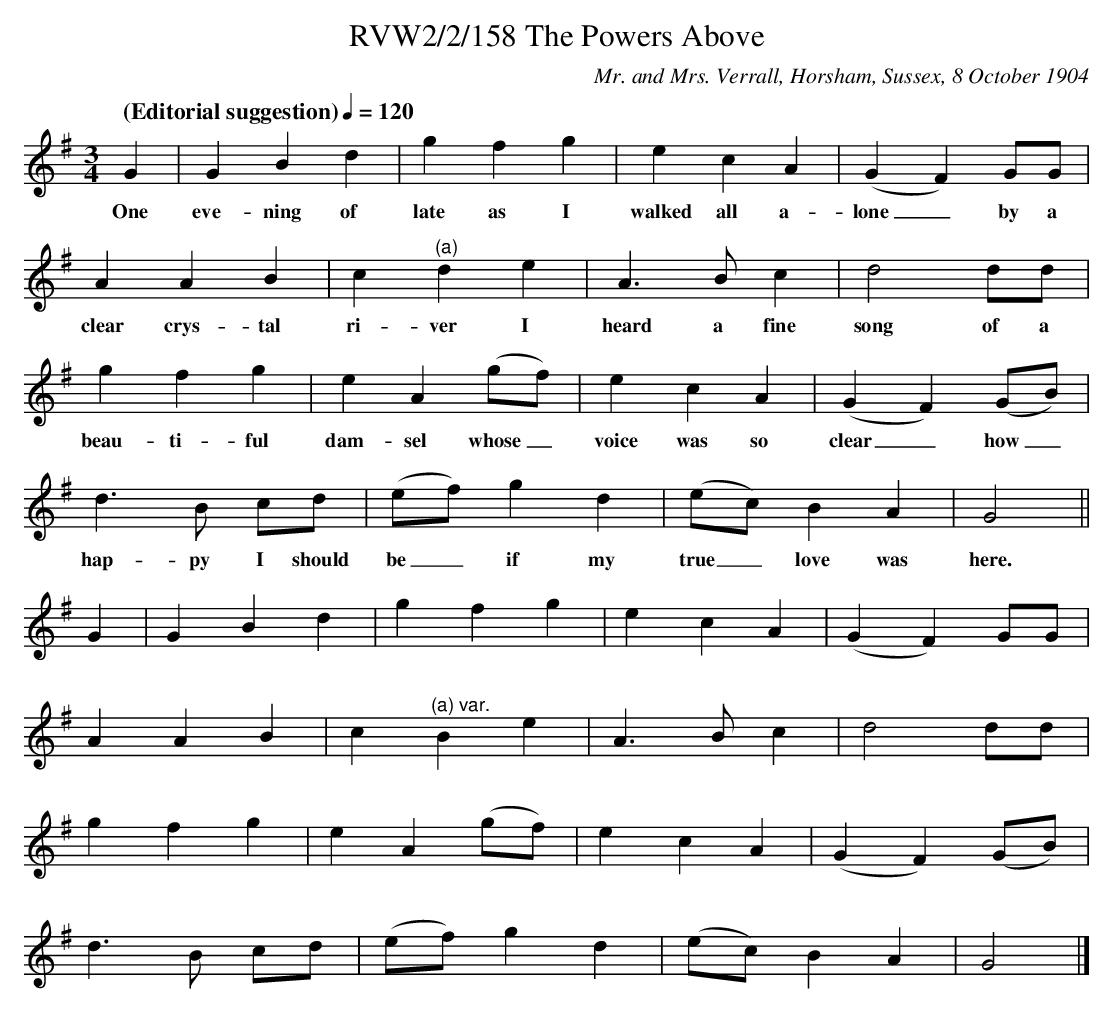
X:1
T:RVW2/2/158 The Powers Above
C:Mr. and Mrs. Verrall, Horsham, Sussex, 8 October 1904
L:1/4
Q: "(Editorial suggestion)" 1/4=120
M:3/4
K:G
G | G B d | g f g | e c A | (G F) G/2G/2 |
w: One eve-ning of late as I walked all a-lone_ by a
A A B | c "^(a)"d e | A3/2 B/2 c | d2 d/2d/2 |
w: clear crys-tal ri-ver I heard a fine song of a
g f g | e A (g/2f/2) | e c A | (G F) (G/2B/2) |
w: beau-ti-ful dam-sel whose_ voice was so clear_ how_
d3/2 B/2 c/2d/2 | (e/2f/2) g d | (e/2c/2) B A | G2 ||
w: hap-py I should be_ if my true_ love was here.
G | G B d | g f g | e c A | (G F) G/2G/2 |
A A B | c "^(a) var."B e | A3/2 B/2 c | d2 d/2d/2 |
g f g | e A (g/2f/2) | e c A | (G F) (G/2B/2) |
d3/2 B/2 c/2d/2 | (e/2f/2) g d | (e/2c/2) B A | G2 |]
